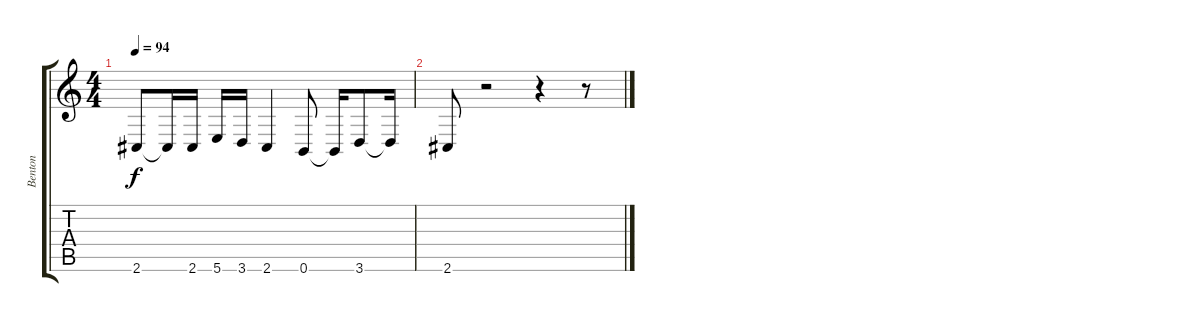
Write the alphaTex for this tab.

\track ("Benton" "Benton") {instrument electricbassfinger}
\staff {score tabs}
\tuning (Db4 Ab3 E3 B2 Gb2 B1) {hide}
\ts (4 4)
\tempo 94
\clef g2
\ks c
2.6.8{dy f} 2.6{t}.16 2.6.16 5.6.16 3.6.16 2.6.4 0.6.8 0.6{t}.16 3.6.8 3.6{t}.16 |
2.6.8 r.2 r.4 r.8
